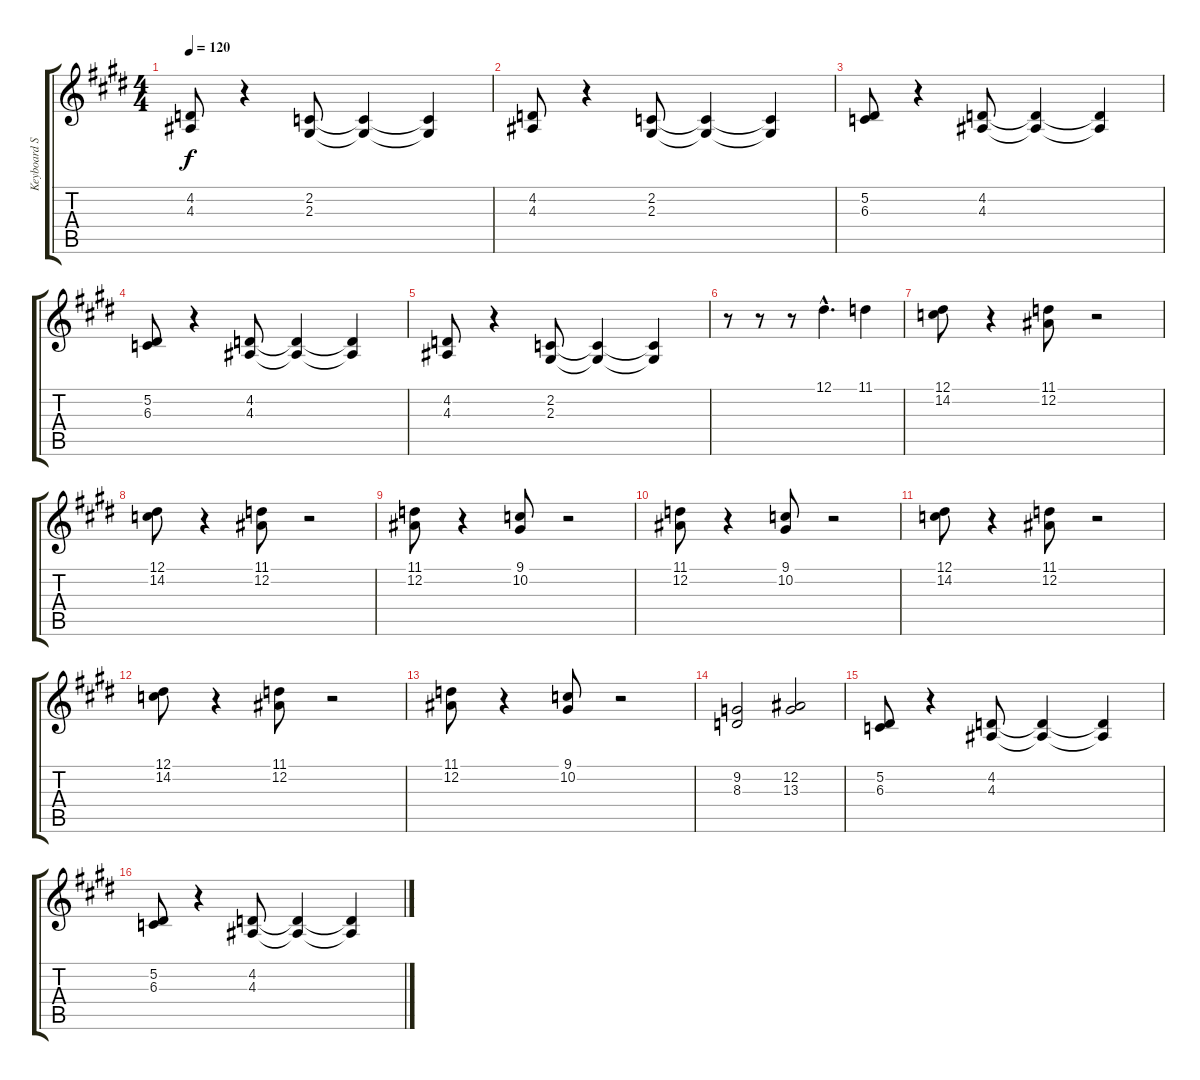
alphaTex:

\track ("Keyboard Synth" "Keyboard S") {instrument stringensemble1}
\staff {score tabs}
\tuning (Eb4 Bb3 Gb3 Db3 Ab2 Eb2) {hide}
\ts (4 4)
\tempo 120
\clef g2
\ks e
(4.2 4.3).8{dy f} r.4 (2.2 2.3).8 (2.2{t} 2.3{t}).4 (2.2{t} 2.3{t}).4 |
(4.2 4.3).8 r.4 (2.2 2.3).8 (2.2{t} 2.3{t}).4 (2.2{t} 2.3{t}).4 |
(5.2 6.3).8 r.4 (4.2 4.3).8 (4.2{t} 4.3{t}).4 (4.2{t} 4.3{t}).4 |
(5.2 6.3).8 r.4 (4.2 4.3).8 (4.2{t} 4.3{t}).4 (4.2{t} 4.3{t}).4 |
(4.2 4.3).8 r.4 (2.2 2.3).8 (2.2{t} 2.3{t}).4 (2.2{t} 2.3{t}).4 |
r.8 r.8 r.8 12.1{hac}.4{d} 11.1.4 |
(12.1 14.2).8 r.4 (11.1 12.2).8 r.2 |
(12.1 14.2).8 r.4 (11.1 12.2).8 r.2 |
(11.1 12.2).8 r.4 (9.1 10.2).8 r.2 |
(11.1 12.2).8 r.4 (9.1 10.2).8 r.2 |
(12.1 14.2).8 r.4 (11.1 12.2).8 r.2 |
(12.1 14.2).8 r.4 (11.1 12.2).8 r.2 |
(11.1 12.2).8 r.4 (9.1 10.2).8 r.2 |
(9.2 8.3).2 (12.2 13.3).2 |
(5.2 6.3).8 r.4 (4.2 4.3).8 (4.2{t} 4.3{t}).4 (4.2{t} 4.3{t}).4 |
(5.2 6.3).8 r.4 (4.2 4.3).8 (4.2{t} 4.3{t}).4 (4.2{t} 4.3{t}).4
